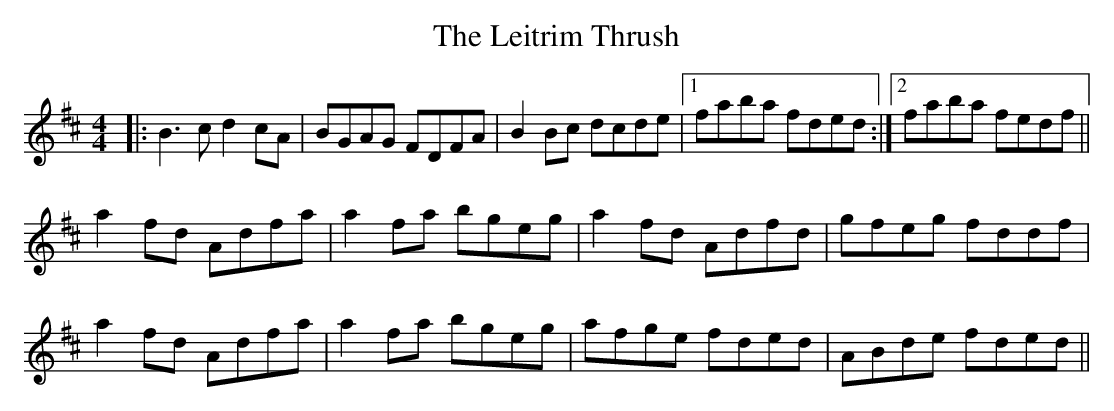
X:1
T: The Leitrim Thrush
M: 4/4
L: 1/8
K: Bmin
|:B3c d2cA|BGAG FDFA|B2Bc dcde|1 faba fded:|2 faba fedf||
a2fd Adfa|a2fa bgeg|a2fd Adfd|gfeg fddf|
a2fd Adfa|a2fa bgeg|afge fded|ABde fded||
